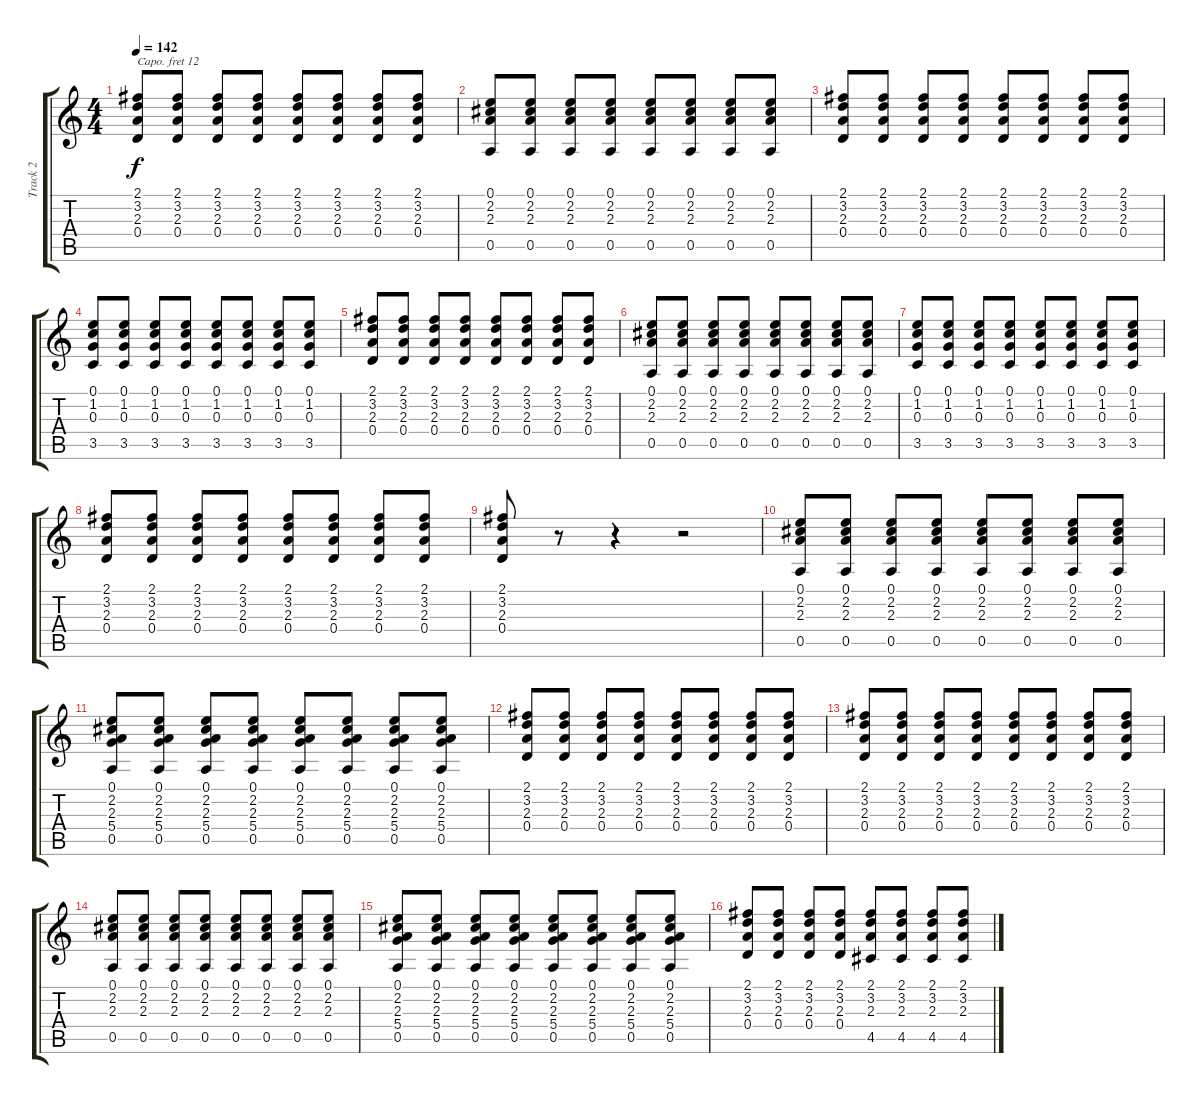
\track ("Track 2" "Track 2") {instrument acousticgrandpiano}
\staff {score tabs}
\capo 12
\tuning (E4 B3 G3 D3 A2 E2) {hide}
\ts (4 4)
\tempo 142
\clef g2
\ks c
(2.1 3.2 2.3 0.4).8{dy f} (2.1 3.2 2.3 0.4).8 (2.1 3.2 2.3 0.4).8 (2.1 3.2 2.3 0.4).8 (2.1 3.2 2.3 0.4).8 (2.1 3.2 2.3 0.4).8 (2.1 3.2 2.3 0.4).8 (2.1 3.2 2.3 0.4).8 |
(0.1 2.2 2.3 0.5).8 (0.1 2.2 2.3 0.5).8 (0.1 2.2 2.3 0.5).8 (0.1 2.2 2.3 0.5).8 (0.1 2.2 2.3 0.5).8 (0.1 2.2 2.3 0.5).8 (0.1 2.2 2.3 0.5).8 (0.1 2.2 2.3 0.5).8 |
(2.1 3.2 2.3 0.4).8 (2.1 3.2 2.3 0.4).8 (2.1 3.2 2.3 0.4).8 (2.1 3.2 2.3 0.4).8 (2.1 3.2 2.3 0.4).8 (2.1 3.2 2.3 0.4).8 (2.1 3.2 2.3 0.4).8 (2.1 3.2 2.3 0.4).8 |
(0.1 1.2 0.3 3.5).8 (0.1 1.2 0.3 3.5).8 (0.1 1.2 0.3 3.5).8 (0.1 1.2 0.3 3.5).8 (0.1 1.2 0.3 3.5).8 (0.1 1.2 0.3 3.5).8 (0.1 1.2 0.3 3.5).8 (0.1 1.2 0.3 3.5).8 |
(2.1 3.2 2.3 0.4).8 (2.1 3.2 2.3 0.4).8 (2.1 3.2 2.3 0.4).8 (2.1 3.2 2.3 0.4).8 (2.1 3.2 2.3 0.4).8 (2.1 3.2 2.3 0.4).8 (2.1 3.2 2.3 0.4).8 (2.1 3.2 2.3 0.4).8 |
(0.1 2.2 2.3 0.5).8 (0.1 2.2 2.3 0.5).8 (0.1 2.2 2.3 0.5).8 (0.1 2.2 2.3 0.5).8 (0.1 2.2 2.3 0.5).8 (0.1 2.2 2.3 0.5).8 (0.1 2.2 2.3 0.5).8 (0.1 2.2 2.3 0.5).8 |
(0.1 1.2 0.3 3.5).8 (0.1 1.2 0.3 3.5).8 (0.1 1.2 0.3 3.5).8 (0.1 1.2 0.3 3.5).8 (0.1 1.2 0.3 3.5).8 (0.1 1.2 0.3 3.5).8 (0.1 1.2 0.3 3.5).8 (0.1 1.2 0.3 3.5).8 |
(2.1 3.2 2.3 0.4).8 (2.1 3.2 2.3 0.4).8 (2.1 3.2 2.3 0.4).8 (2.1 3.2 2.3 0.4).8 (2.1 3.2 2.3 0.4).8 (2.1 3.2 2.3 0.4).8 (2.1 3.2 2.3 0.4).8 (2.1 3.2 2.3 0.4).8 |
(2.1 3.2 2.3 0.4).8 r.8 r.4 r.2 |
(0.1 2.2 2.3 0.5).8 (0.1 2.2 2.3 0.5).8 (0.1 2.2 2.3 0.5).8 (0.1 2.2 2.3 0.5).8 (0.1 2.2 2.3 0.5).8 (0.1 2.2 2.3 0.5).8 (0.1 2.2 2.3 0.5).8 (0.1 2.2 2.3 0.5).8 |
(0.1 2.2 2.3 5.4 0.5).8 (0.1 2.2 2.3 5.4 0.5).8 (0.1 2.2 2.3 5.4 0.5).8 (0.1 2.2 2.3 5.4 0.5).8 (0.1 2.2 2.3 5.4 0.5).8 (0.1 2.2 2.3 5.4 0.5).8 (0.1 2.2 2.3 5.4 0.5).8 (0.1 2.2 2.3 5.4 0.5).8 |
(2.1 3.2 2.3 0.4).8 (2.1 3.2 2.3 0.4).8 (2.1 3.2 2.3 0.4).8 (2.1 3.2 2.3 0.4).8 (2.1 3.2 2.3 0.4).8 (2.1 3.2 2.3 0.4).8 (2.1 3.2 2.3 0.4).8 (2.1 3.2 2.3 0.4).8 |
(2.1 3.2 2.3 0.4).8 (2.1 3.2 2.3 0.4).8 (2.1 3.2 2.3 0.4).8 (2.1 3.2 2.3 0.4).8 (2.1 3.2 2.3 0.4).8 (2.1 3.2 2.3 0.4).8 (2.1 3.2 2.3 0.4).8 (2.1 3.2 2.3 0.4).8 |
(0.1 2.2 2.3 0.5).8 (0.1 2.2 2.3 0.5).8 (0.1 2.2 2.3 0.5).8 (0.1 2.2 2.3 0.5).8 (0.1 2.2 2.3 0.5).8 (0.1 2.2 2.3 0.5).8 (0.1 2.2 2.3 0.5).8 (0.1 2.2 2.3 0.5).8 |
(0.1 2.2 2.3 5.4 0.5).8 (0.1 2.2 2.3 5.4 0.5).8 (0.1 2.2 2.3 5.4 0.5).8 (0.1 2.2 2.3 5.4 0.5).8 (0.1 2.2 2.3 5.4 0.5).8 (0.1 2.2 2.3 5.4 0.5).8 (0.1 2.2 2.3 5.4 0.5).8 (0.1 2.2 2.3 5.4 0.5).8 |
(2.1 3.2 2.3 0.4).8 (2.1 3.2 2.3 0.4).8 (2.1 3.2 2.3 0.4).8 (2.1 3.2 2.3 0.4).8 (2.1 3.2 2.3 4.5).8 (2.1 3.2 2.3 4.5).8 (2.1 3.2 2.3 4.5).8 (2.1 3.2 2.3 4.5).8
